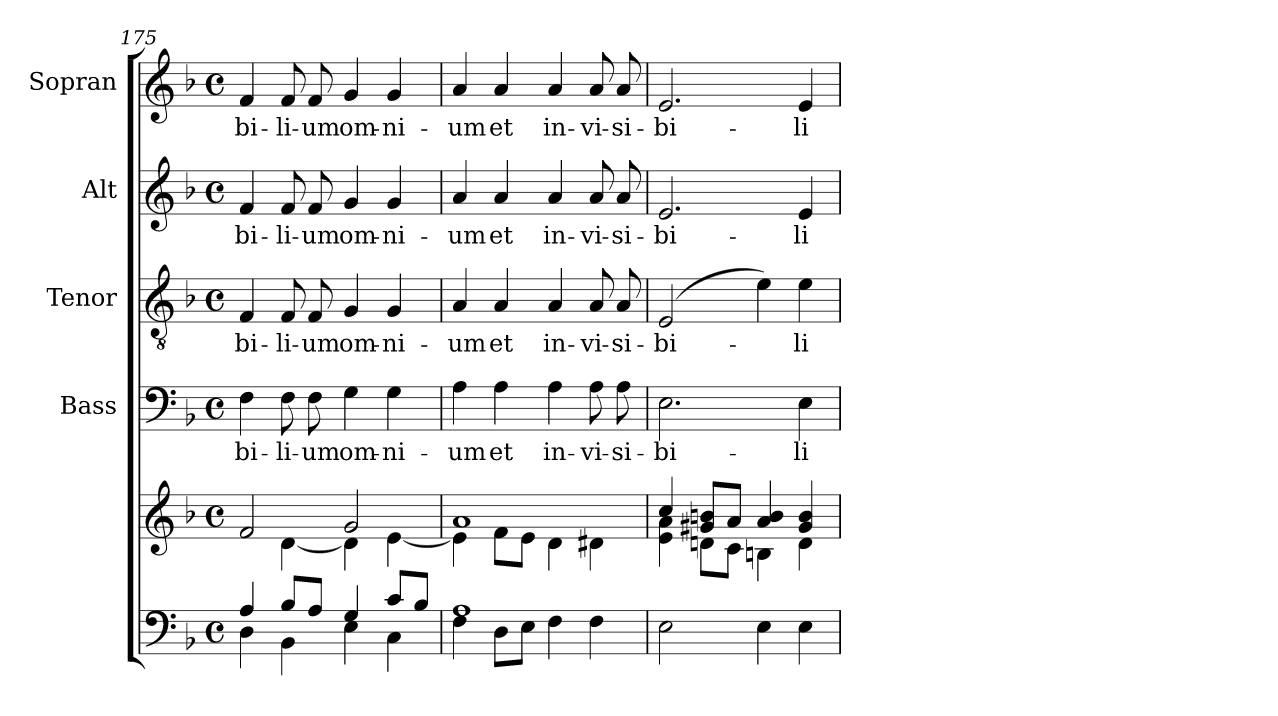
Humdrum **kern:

**kern	**kern	**kern	**text	**kern	**text	**kern	**text	**kern	**text
*part5	*part5	*part4	*part4	*part3	*part3	*part2	*part2	*part1	*part1
*staff6	*staff5	*staff4	*staff4	*staff3	*staff3	*staff2	*staff2	*staff1	*staff1
*	*	*I"Bass	*	*I"Tenor	*	*I"Alt	*	*I"Sopran	*
*	*	*I'B.	*	*I'T.	*	*I'A.	*	*I'S.	*
*clefF4	*clefG2	*clefF4	*	*clefGv2	*	*clefG2	*	*clefG2	*
*k[b-]	*k[b-]	*k[b-]	*	*k[b-]	*	*k[b-]	*	*k[b-]	*
*F:	*F:	*F:	*	*F:	*	*F:	*	*F:	*
*M4/4	*M4/4	*M4/4	*	*M4/4	*	*M4/4	*	*M4/4	*
*met(c)	*met(c)	*met(c)	*	*met(c)	*	*met(c)	*	*met(c)	*
=175	=175	=175	=175	=175	=175	=175	=175	=175	=175
*^	*^	*	*	*	*	*	*	*	*
!	!	!	!	!	!LO:LY:b	!	!LO:LY:b	!	!LO:LY:b	!	!LO:LY:b
4A/	4D\	2f/	4ryy	4F\	-bi-	4F/	-bi-	4f/	-bi-	4f/	-bi-
!	!	!	!	!	!LO:LY:b	!	!LO:LY:b	!	!LO:LY:b	!	!LO:LY:b
8B-/L	4BB-\	.	[<4d\	8F\	-li-	8F/	-li-	8f/	-li-	8f/	-li-
!	!	!	!	!	!LO:LY:b	!	!LO:LY:b	!	!LO:LY:b	!	!LO:LY:b
8A/J	.	.	.	8F\	-um	8F/	-um	8f/	-um	8f/	-um
!	!	!	!	!	!LO:LY:b	!	!LO:LY:b	!	!LO:LY:b	!	!LO:LY:b
4G/	4E\	2g/	4d\]	4G\	om-	4G/	om-	4g/	om-	4g/	om-
!	!	!	!	!	!LO:LY:b	!	!LO:LY:b	!	!LO:LY:b	!	!LO:LY:b
8c/L	4C\	.	[<4e\	4G\	-ni-	4G/	-ni-	4g/	-ni-	4g/	-ni-
8B-/J	.	.	.	.	.	.	.	.	.	.	.
=176	=176	=176	=176	=176	=176	=176	=176	=176	=176	=176	=176
!	!	!	!	!	!LO:LY:b	!	!LO:LY:b	!	!LO:LY:b	!	!LO:LY:b
1A	4F\	1a	4e\]	4A\	-um	4A/	-um	4a/	-um	4a/	-um
!	!	!	!	!	!LO:LY:b	!	!LO:LY:b	!	!LO:LY:b	!	!LO:LY:b
.	8D\L	.	8f\L	4A\	et	4A/	et	4a/	et	4a/	et
.	8E\J	.	8e\J	.	.	.	.	.	.	.	.
!	!	!	!	!	!LO:LY:b	!	!LO:LY:b	!	!LO:LY:b	!	!LO:LY:b
.	4F\	.	4d\	4A\	in-	4A/	in-	4a/	in-	4a/	in-
!	!	!	!	!	!LO:LY:b	!	!LO:LY:b	!	!LO:LY:b	!	!LO:LY:b
.	4F\	.	4d#X\	8A\	-vi-	8A/	-vi-	8a/	-vi-	8a/	-vi-
!	!	!	!	!	!LO:LY:b	!	!LO:LY:b	!	!LO:LY:b	!	!LO:LY:b
.	.	.	.	8A\	-si-	8A/	-si-	8a/	-si-	8a/	-si-
*v	*v	*	*	*	*	*	*	*	*	*	*
=177	=177	=177	=177	=177	=177	=177	=177	=177	=177	=177
!	!	!	!	!LO:LY:b	!	!LO:LY:b	!	!LO:LY:b	!	!LO:LY:b
2E\	4cc/	4e\ 4a\	2.E\	-bi-	(2E/	-bi-	2.e/	-bi-	2.e/	-bi-
.	8g#X/ 8bn/L	8dn\L	.	.	.	.	.	.	.	.
.	8a/J	8c\J	.	.	.	.	.	.	.	.
4E\	4a/ 4b/	4Bn\	.	.	4e\)	.	.	.	.	.
!	!	!	!	!LO:LY:b	!	!LO:LY:b	!	!LO:LY:b	!	!LO:LY:b
4E\	4g#/ 4b/	4d\	4E\	-li-	4e\	-li-	4e/	-li-	4e/	-li-
*	*v	*v	*	*	*	*	*	*	*	*
=	=	=	=	=	=	=	=	=	=
*-	*-	*-	*-	*-	*-	*-	*-	*-	*-
